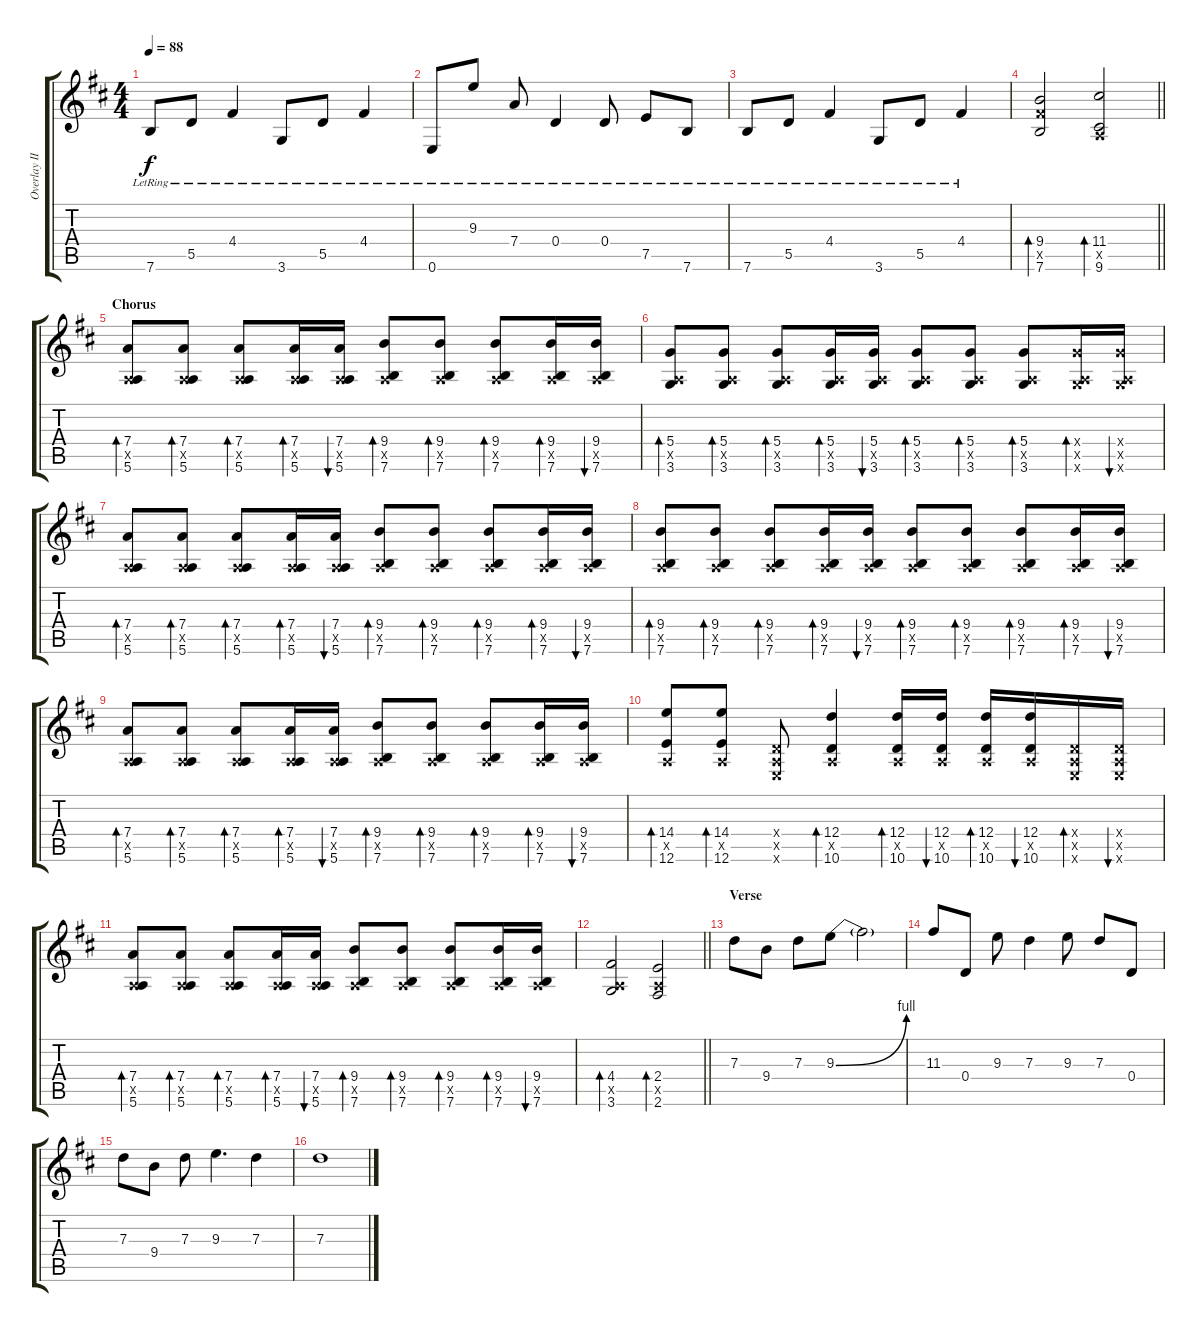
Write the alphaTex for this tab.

\track ("Overlay II" "Overlay II") {instrument electricguitarclean}
\staff {score tabs}
\tuning (E4 B3 G3 D3 A2 E2) {hide}
\ts (4 4)
\tempo 88
\clef g2
\ks bminor
7.6{lr}.8{dy f} 5.5{lr}.8 4.4{lr}.4 3.6{lr}.8 5.5{lr}.8 4.4{lr}.4 |
0.6{lr}.8 9.3{lr}.8 7.4{lr}.8 0.4{lr}.4 0.4{lr}.8 7.5{lr}.8 7.6{lr}.8 |
7.6{lr}.8 5.5{lr}.8 4.4{lr}.4 3.6{lr}.8 5.5{lr}.8 4.4{lr}.4 |
\barLineRight lightlight
(9.4 9.5{x} 7.6).2{bd 60} (11.4 0.5{x} 9.6).2{bd 60} |
\section ("" "Chorus")
(7.4 0.5{x} 5.6).8{bd 60} (7.4 0.5{x} 5.6).8{bd 60} (7.4 0.5{x} 5.6).8{bd 60} (7.4 0.5{x} 5.6).16{bd 60} (7.4 0.5{x} 5.6).16{bu 60} (9.4 0.5{x} 7.6).8{bd 60} (9.4 0.5{x} 7.6).8{bd 60} (9.4 0.5{x} 7.6).8{bd 60} (9.4 0.5{x} 7.6).16{bd 60} (9.4 0.5{x} 7.6).16{bu 60} |
(5.4 0.5{x} 3.6).8{bd 60} (5.4 0.5{x} 3.6).8{bd 60} (5.4 0.5{x} 3.6).8{bd 60} (5.4 0.5{x} 3.6).16{bd 60} (5.4 0.5{x} 3.6).16{bu 60} (5.4 0.5{x} 3.6).8{bd 60} (5.4 0.5{x} 3.6).8{bd 60} (5.4 0.5{x} 3.6).8{bd 60} (5.4{x} 0.5{x} 3.6{x}).16{bd 60} (5.4{x} 0.5{x} 3.6{x}).16{bu 60} |
(7.4 0.5{x} 5.6).8{bd 60} (7.4 0.5{x} 5.6).8{bd 60} (7.4 0.5{x} 5.6).8{bd 60} (7.4 0.5{x} 5.6).16{bd 60} (7.4 0.5{x} 5.6).16{bu 60} (9.4 0.5{x} 7.6).8{bd 60} (9.4 0.5{x} 7.6).8{bd 60} (9.4 0.5{x} 7.6).8{bd 60} (9.4 0.5{x} 7.6).16{bd 60} (9.4 0.5{x} 7.6).16{bu 60} |
(9.4 0.5{x} 7.6).8{bd 60} (9.4 0.5{x} 7.6).8{bd 60} (9.4 0.5{x} 7.6).8{bd 60} (9.4 0.5{x} 7.6).16{bd 60} (9.4 0.5{x} 7.6).16{bu 60} (9.4 0.5{x} 7.6).8{bd 60} (9.4 0.5{x} 7.6).8{bd 60} (9.4 0.5{x} 7.6).8{bd 60} (9.4 0.5{x} 7.6).16{bd 60} (9.4 0.5{x} 7.6).16{bu 60} |
(7.4 0.5{x} 5.6).8{bd 60} (7.4 0.5{x} 5.6).8{bd 60} (7.4 0.5{x} 5.6).8{bd 60} (7.4 0.5{x} 5.6).16{bd 60} (7.4 0.5{x} 5.6).16{bu 60} (9.4 0.5{x} 7.6).8{bd 60} (9.4 0.5{x} 7.6).8{bd 60} (9.4 0.5{x} 7.6).8{bd 60} (9.4 0.5{x} 7.6).16{bd 60} (9.4 0.5{x} 7.6).16{bu 60} |
(14.4 0.5{x} 12.6).8{bd 60} (14.4 0.5{x} 12.6).8{bd 60} (0.4{x} 0.5{x} 0.6{x}).8 (12.4 0.5{x} 10.6).4{bd 60} (12.4 0.5{x} 10.6).16{bd 60} (12.4 0.5{x} 10.6).16{bu 60} (12.4 0.5{x} 10.6).16{bd 60} (12.4 0.5{x} 10.6).16{bu 60} (0.4{x} 0.5{x} 0.6{x}).16{bd 60} (0.4{x} 0.5{x} 0.6{x}).16{bu 60} |
(7.4 0.5{x} 5.6).8{bd 60} (7.4 0.5{x} 5.6).8{bd 60} (7.4 0.5{x} 5.6).8{bd 60} (7.4 0.5{x} 5.6).16{bd 60} (7.4 0.5{x} 5.6).16{bu 60} (9.4 0.5{x} 7.6).8{bd 60} (9.4 0.5{x} 7.6).8{bd 60} (9.4 0.5{x} 7.6).8{bd 60} (9.4 0.5{x} 7.6).16{bd 60} (9.4 0.5{x} 7.6).16{bu 60} |
\barLineRight lightlight
(4.4 0.5{x} 3.6).2{bd 60} (2.4 0.5{x} 2.6).2{bd 60} |
\section ("" "Verse")
7.3.8 9.4.8 7.3.8 9.3{be (bend 0 0 60 4)}.8 9.3{t}.2 |
11.3.8 0.4.8 9.3.8 7.3.4 9.3.8 7.3.8 0.4.8 |
7.3.8 9.4.8 7.3.8 9.3.4{d} 7.3.4 |
7.3.1
